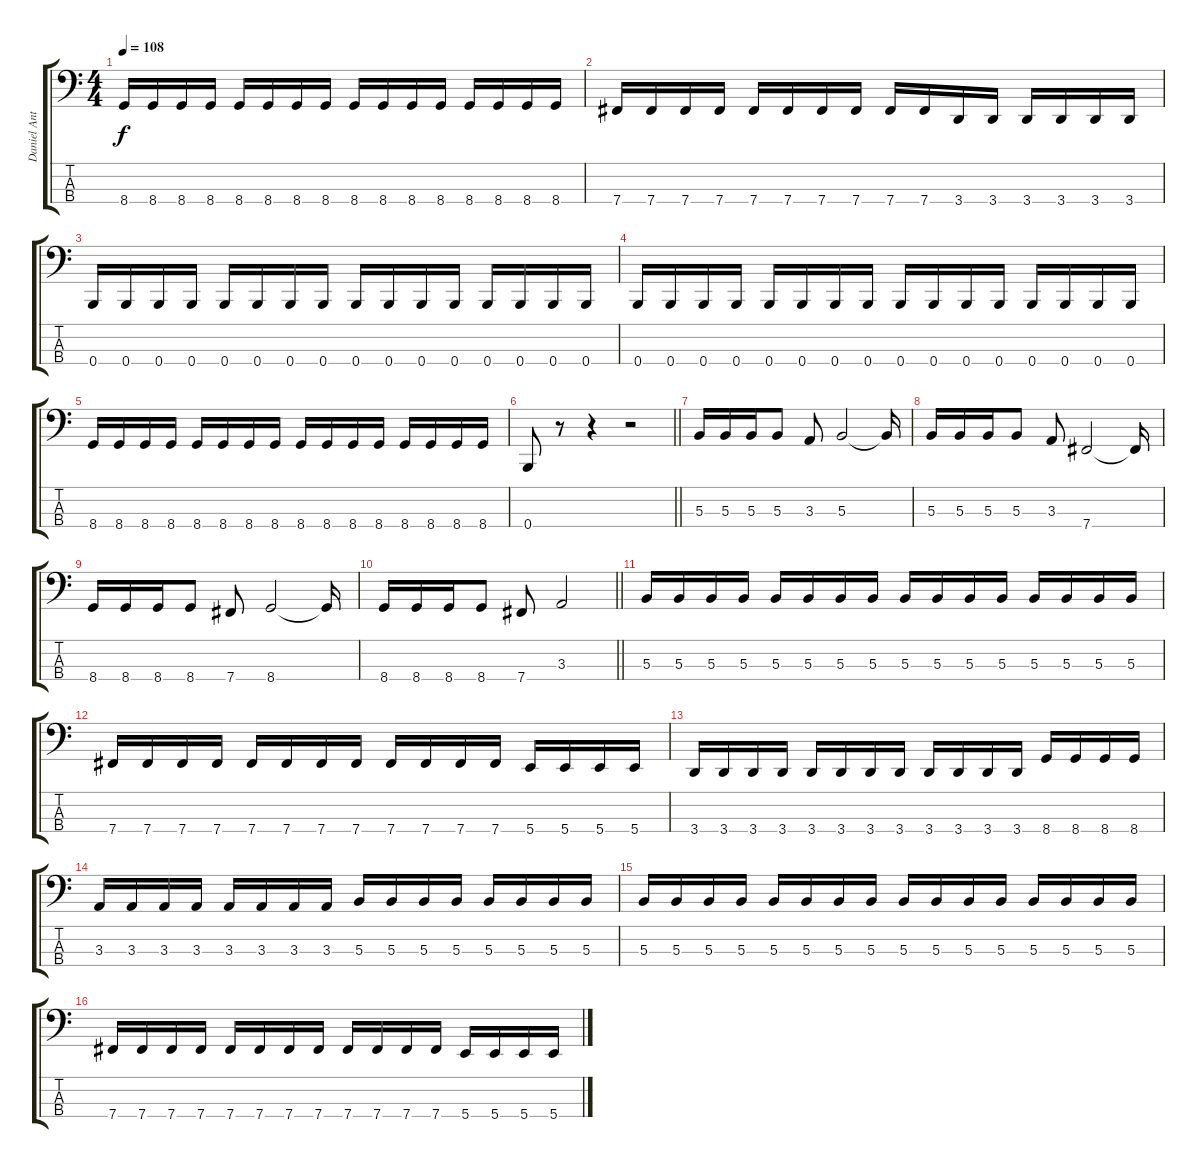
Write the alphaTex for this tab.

\track ("Daniel Antonsson" "Daniel Ant") {instrument electricbasspick}
\staff {score tabs}
\tuning (E2 B1 Gb1 B0) {hide}
\ts (4 4)
\tempo 108
\clef f4
\ks c
8.4.16{dy f} 8.4.16 8.4.16 8.4.16 8.4.16 8.4.16 8.4.16 8.4.16 8.4.16 8.4.16 8.4.16 8.4.16 8.4.16 8.4.16 8.4.16 8.4.16 |
7.4.16 7.4.16 7.4.16 7.4.16 7.4.16 7.4.16 7.4.16 7.4.16 7.4.16 7.4.16 3.4.16 3.4.16 3.4.16 3.4.16 3.4.16 3.4.16 |
0.4.16 0.4.16 0.4.16 0.4.16 0.4.16 0.4.16 0.4.16 0.4.16 0.4.16 0.4.16 0.4.16 0.4.16 0.4.16 0.4.16 0.4.16 0.4.16 |
0.4.16 0.4.16 0.4.16 0.4.16 0.4.16 0.4.16 0.4.16 0.4.16 0.4.16 0.4.16 0.4.16 0.4.16 0.4.16 0.4.16 0.4.16 0.4.16 |
8.4.16 8.4.16 8.4.16 8.4.16 8.4.16 8.4.16 8.4.16 8.4.16 8.4.16 8.4.16 8.4.16 8.4.16 8.4.16 8.4.16 8.4.16 8.4.16 |
\barLineRight lightlight
0.4.8 r.8 r.4 r.2 |
\section ("" "")
5.3.16 5.3.16 5.3.16 5.3.8 3.3.8 5.3.2 5.3{t}.16 |
5.3.16 5.3.16 5.3.16 5.3.8 3.3.8 7.4.2 7.4{t}.16 |
8.4.16 8.4.16 8.4.16 8.4.8 7.4.8 8.4.2 8.4{t}.16 |
\barLineRight lightlight
8.4.16 8.4.16 8.4.16 8.4.8 7.4.8 3.3.2 |
\section ("" "")
5.3.16 5.3.16 5.3.16 5.3.16 5.3.16 5.3.16 5.3.16 5.3.16 5.3.16 5.3.16 5.3.16 5.3.16 5.3.16 5.3.16 5.3.16 5.3.16 |
7.4.16 7.4.16 7.4.16 7.4.16 7.4.16 7.4.16 7.4.16 7.4.16 7.4.16 7.4.16 7.4.16 7.4.16 5.4.16 5.4.16 5.4.16 5.4.16 |
3.4.16 3.4.16 3.4.16 3.4.16 3.4.16 3.4.16 3.4.16 3.4.16 3.4.16 3.4.16 3.4.16 3.4.16 8.4.16 8.4.16 8.4.16 8.4.16 |
3.3.16 3.3.16 3.3.16 3.3.16 3.3.16 3.3.16 3.3.16 3.3.16 5.3.16 5.3.16 5.3.16 5.3.16 5.3.16 5.3.16 5.3.16 5.3.16 |
5.3.16 5.3.16 5.3.16 5.3.16 5.3.16 5.3.16 5.3.16 5.3.16 5.3.16 5.3.16 5.3.16 5.3.16 5.3.16 5.3.16 5.3.16 5.3.16 |
7.4.16 7.4.16 7.4.16 7.4.16 7.4.16 7.4.16 7.4.16 7.4.16 7.4.16 7.4.16 7.4.16 7.4.16 5.4.16 5.4.16 5.4.16 5.4.16
